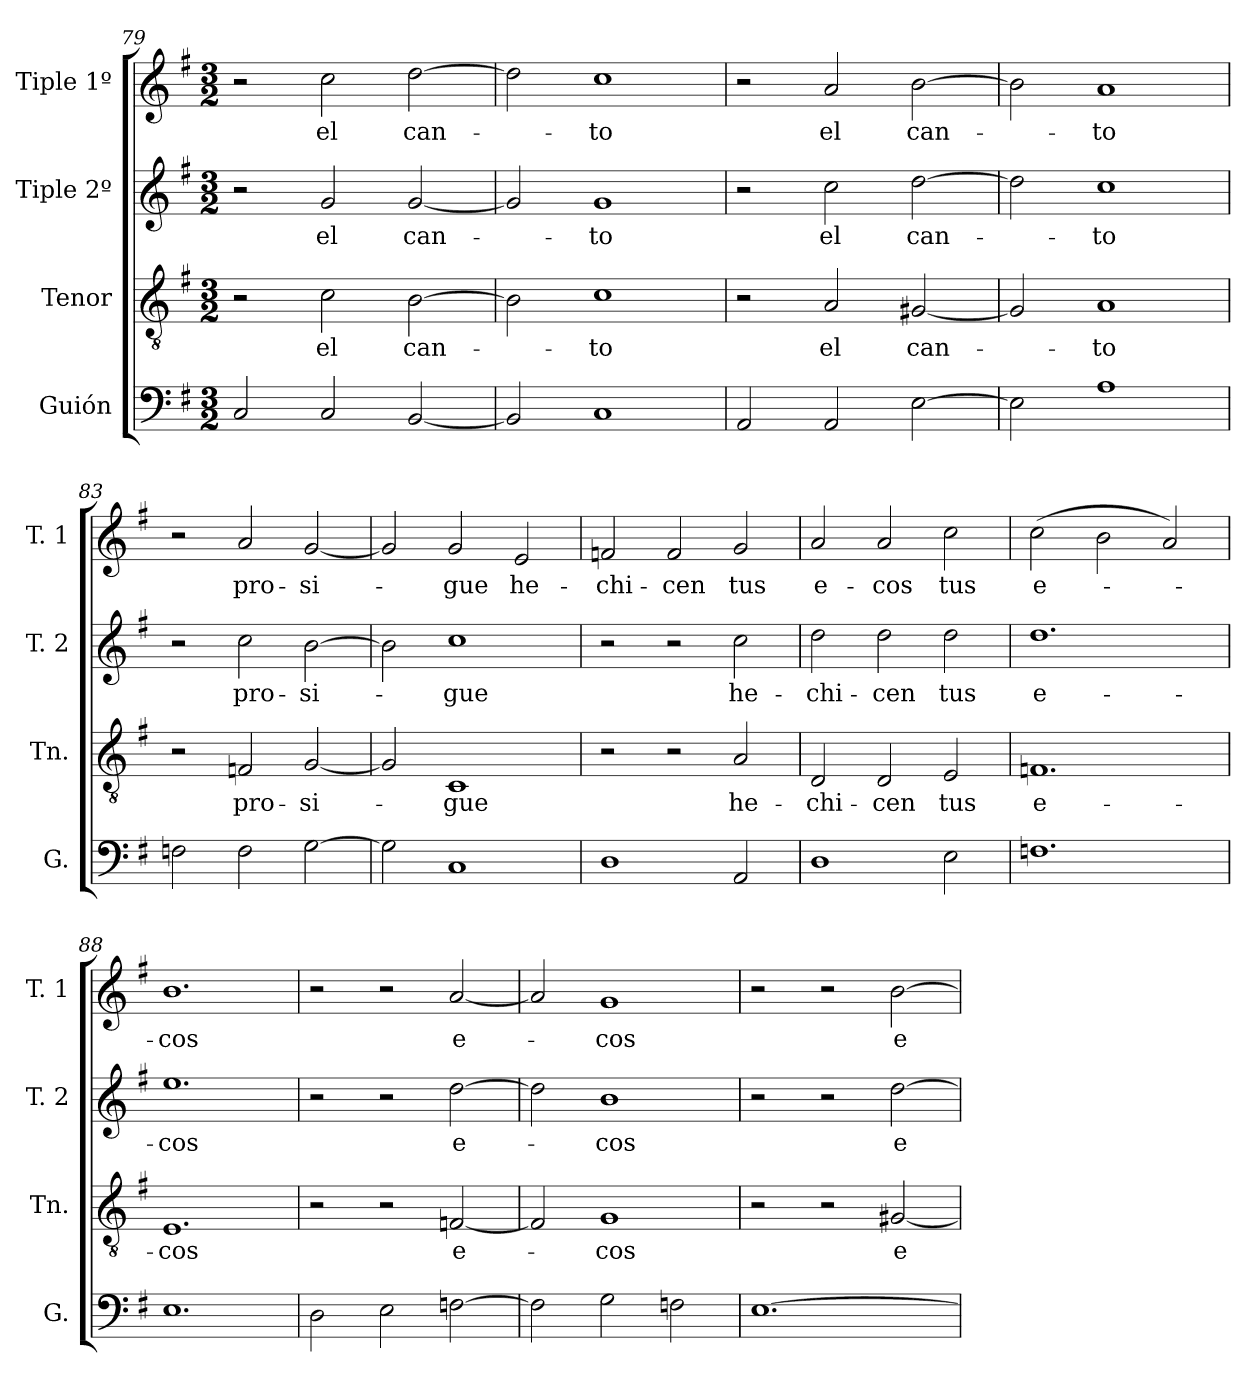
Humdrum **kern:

**kern	**kern	**text	**kern	**text	**kern	**text
*part4	*part3	*part3	*part2	*part2	*part1	*part1
*staff4	*staff3	*staff3	*staff2	*staff2	*staff1	*staff1
*I"Guión	*I"Tenor	*	*I"Tiple 2º	*	*I"Tiple 1º	*
*I'G.	*I'Tn.	*	*I'T. 2	*	*I'T. 1	*
*clefF4	*clefGv2	*	*clefG2	*	*clefG2	*
*k[f#]	*k[f#]	*	*k[f#]	*	*k[f#]	*
*M3/2	*M3/2	*	*M3/2	*	*M3/2	*
=79	=79	=79	=79	=79	=79	=79
2C	2r	.	2r	.	2r	.
2C	2c	el	2g	el	2cc	el
[2BB	[2B	can-	[2g	can-	[2dd	can-
=80	=80	=80	=80	=80	=80	=80
2BB]	2B]	.	2g]	.	2dd]	.
1C	1c	-to	1g	-to	1cc	-to
=81	=81	=81	=81	=81	=81	=81
2AA	2r	.	2r	.	2r	.
2AA	2A	el	2cc	el	2a	el
[2E	[2G#X	can-	[2dd	can-	[2b	can-
=82	=82	=82	=82	=82	=82	=82
2E]	2G#]	.	2dd]	.	2b]	.
1A	1A	-to	1cc	-to	1a	-to
=83	=83	=83	=83	=83	=83	=83
2Fn	2r	.	2r	.	2r	.
2F	2Fn	pro-	2cc	pro-	2a	pro-
[2G	[2G	-si-	[2b	-si-	[2g	-si-
=84	=84	=84	=84	=84	=84	=84
2G]	2G]	.	2b]	.	2g]	.
1C	1C	-gue	1cc	-gue	2g	-gue
.	.	.	.	.	2e	he-
=85	=85	=85	=85	=85	=85	=85
1D	2r	.	2r	.	2fn	-chi-
.	2r	.	2r	.	2f	-cen
2AA	2A	he-	2cc	he-	2g	tus
=86	=86	=86	=86	=86	=86	=86
1D	2D	-chi-	2dd	-chi-	2a	e-
.	2D	-cen	2dd	-cen	2a	-cos
2E	2E	tus	2dd	tus	2cc	tus
=87	=87	=87	=87	=87	=87	=87
1.Fn	1.Fn	e-	1.dd	e-	(2cc	e-
.	.	.	.	.	2b	.
.	.	.	.	.	2a)	.
=88	=88	=88	=88	=88	=88	=88
1.E	1.E	-cos	1.ee	-cos	1.b	-cos
=89	=89	=89	=89	=89	=89	=89
2D	2r	.	2r	.	2r	.
2E	2r	.	2r	.	2r	.
[2Fn	[2Fn	e-	[2dd	e-	[2a	e-
=90	=90	=90	=90	=90	=90	=90
2F]	2F]	.	2dd]	.	2a]	.
2G	1G	-cos	1b	-cos	1g	-cos
2Fn	.	.	.	.	.	.
=91	=91	=91	=91	=91	=91	=91
[1.E	2r	.	2r	.	2r	.
.	2r	.	2r	.	2r	.
.	[2G#X	e-	[2dd	e-	[2b	e-
=	=	=	=	=	=	=
*-	*-	*-	*-	*-	*-	*-
